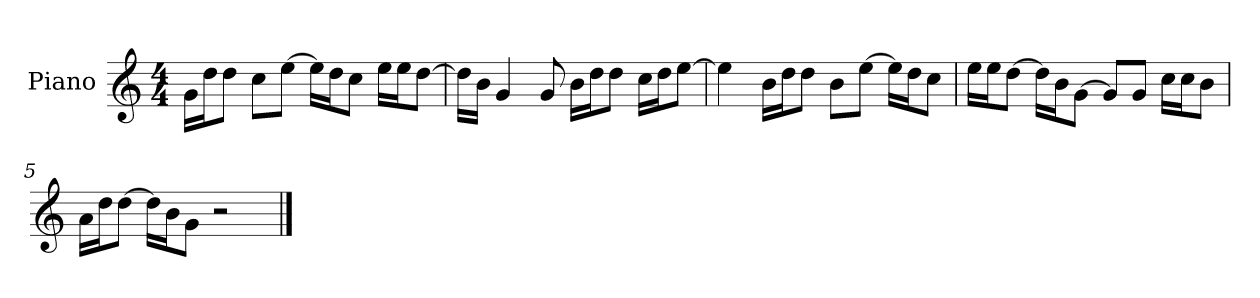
**kern
*part1
*staff1
*I"Piano
*I'P-no
*clefG2
*k[]
*M4/4
*MM90
=1
16g\LL
16dd\J
8dd\J
8cc\L
[8ee\J
16ee\LL]
16dd\J
8cc\J
16ee\LL
16ee\J
[8dd\J
=2
16dd\LL]
16b\JJ
4g/
8g/
16b\LL
16dd\J
8dd\J
16cc\LL
16dd\J
[8ee\J
=3
4ee\]
16b\LL
16dd\J
8dd\J
8b\L
[8ee\J
16ee\LL]
16dd\J
8cc\J
=4
16ee\LL
16ee\J
[8dd\J
16dd\LL]
16b\J
[8g\J
8g/L]
8g/J
16cc\LL
16cc\J
8b\J
!!LO:LB:g=z
=5
16a\LL
16dd\J
[8dd\J
16dd\LL]
16b\J
8g\J
2r
==
*-
